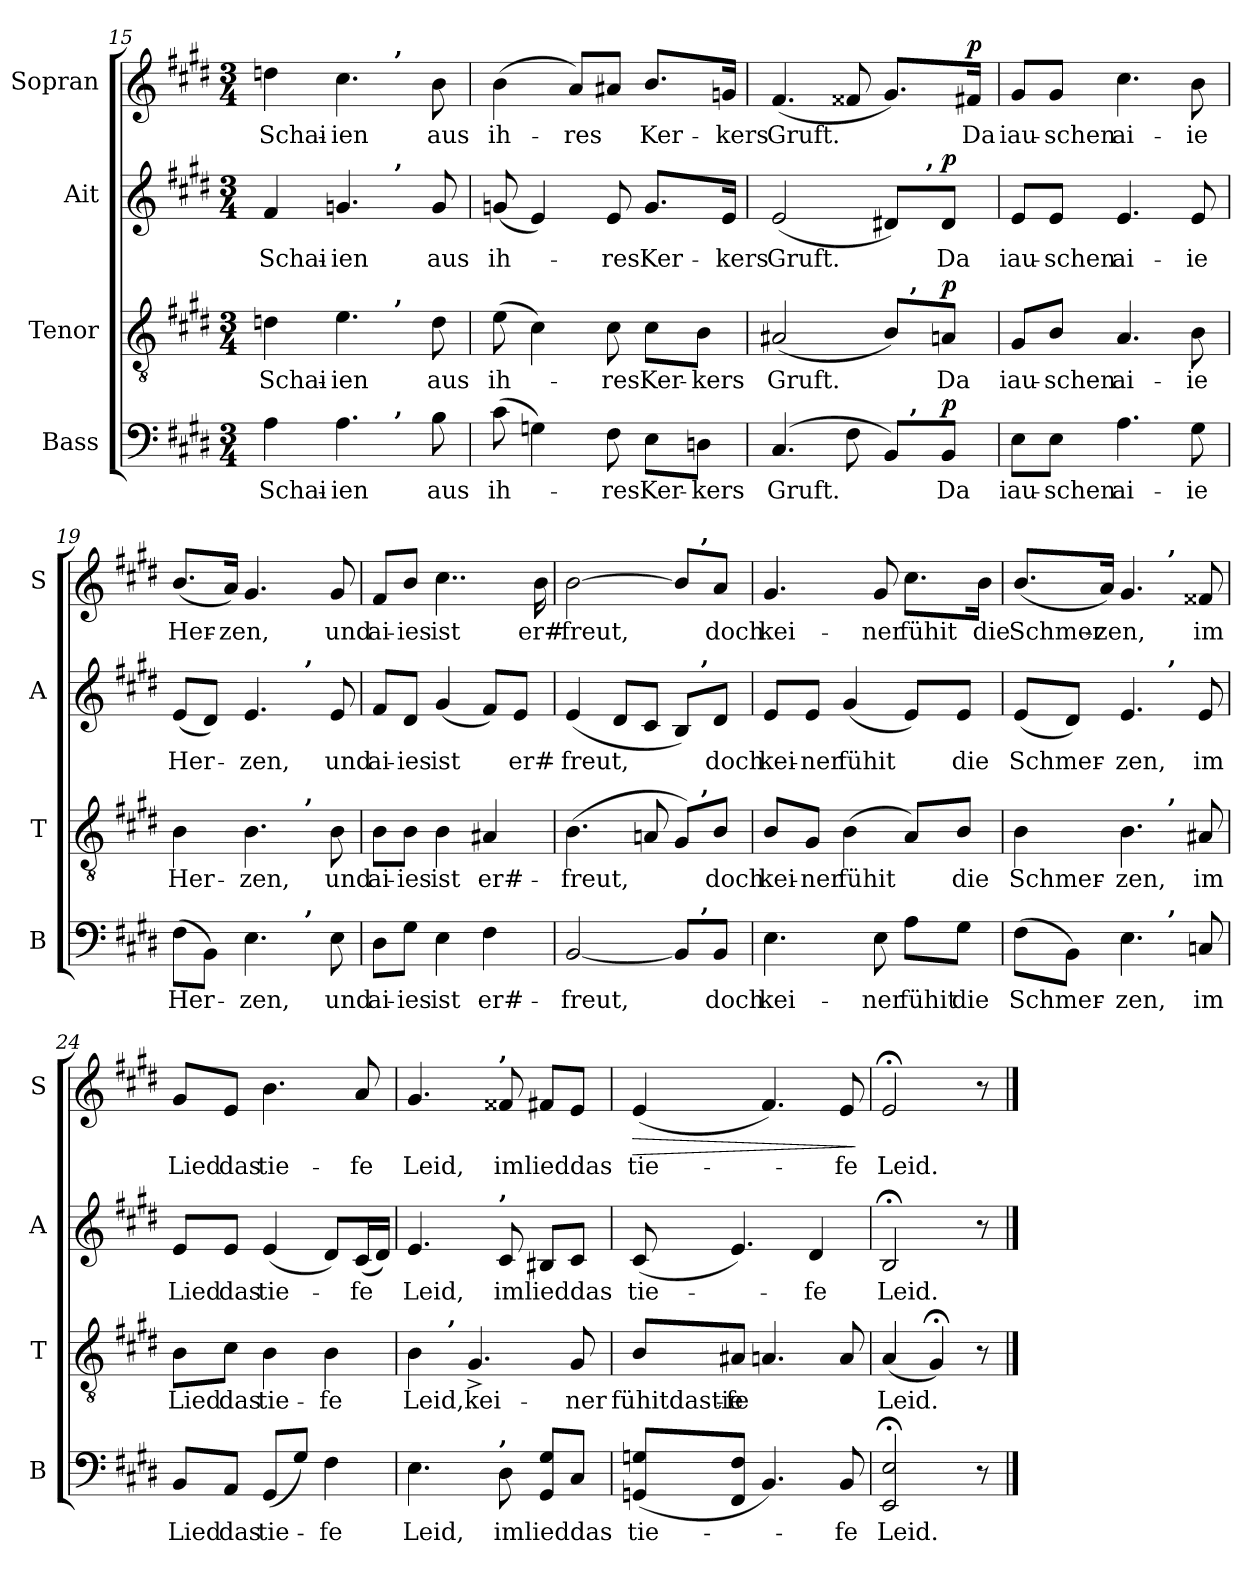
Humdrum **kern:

**kern	**text	**dynam	**kern	**text	**dynam	**kern	**text	**dynam	**kern	**text	**dynam
*part4	*part4	*part4	*part3	*part3	*part3	*part2	*part2	*part2	*part1	*part1	*part1
*staff4	*staff4	*staff4	*staff3	*staff3	*staff3	*staff2	*staff2	*staff2	*staff1	*staff1	*staff1
*I"Bass	*	*	*I"Tenor	*	*	*I"Ait	*	*	*I"Sopran	*	*
*I'B	*	*	*I'T	*	*	*I'A	*	*	*I'S	*	*
*clefF4	*	*	*clefGv2	*	*	*clefG2	*	*	*clefG2	*	*
*k[f#c#g#d#]	*	*	*k[f#c#g#d#]	*	*	*k[f#c#g#d#]	*	*	*k[f#c#g#d#]	*	*
*E:	*	*	*E:	*	*	*E:	*	*	*E:	*	*
*M3/4	*	*	*M3/4	*	*	*M3/4	*	*	*M3/4	*	*
=15	=15	=15	=15	=15	=15	=15	=15	=15	=15	=15	=15
!	!LO:LY:b	!	!	!LO:LY:b	!	!	!LO:LY:b	!	!	!LO:LY:b	!
*^	*	*	*^	*	*	*^	*	*	*^	*	*
4A\	2ryy	-Schai-	.	4dn\	2ryy	-Schai-	.	4f#/	2ryy	-Schai-	.	4ddn\	2ryy	-Schai-	.
!	!	!LO:LY:b:rj	!	!	!	!LO:LY:b:rj	!	!	!	!LO:LY:b:rj	!	!	!	!LO:LY:b:rj	!
4.A\	.	-ien	.	4.e\	.	-ien	.	4.gn/	.	-ien	.	4.cc#\	.	-ien	.
!	!	!	!	!	!	!	!	!	!	!	!	!	!LO:TX:a:B:t=,	!	!
!	!	!	!	!	!	!	!	!	!LO:TX:a:B:t=,	!	!	!	!	!	!
!	!	!	!	!	!LO:TX:a:B:t=,	!	!	!	!	!	!	!	!	!	!
!	!LO:TX:a:B:t=,	!	!	!	!	!	!	!	!	!	!	!	!	!	!
.	4ryy	.	.	.	4ryy	.	.	.	4ryy	.	.	.	4ryy	.	.
!	!	!LO:LY:b	!	!	!	!LO:LY:b	!	!	!	!LO:LY:b	!	!	!	!LO:LY:b	!
8B\	.	aus	.	8d\	.	aus	.	8g/	.	aus	.	8b\	.	aus	.
!!LO:PB:g=z
=16	=16	=16	=16	=16	=16	=16	=16	=16	=16	=16	=16	=16	=16	=16	=16
!	!	!LO:LY:b	!	!	!	!LO:LY:b	!	!	!	!LO:LY:b	!	!	!	!LO:LY:b	!
*v	*v	*	*	*	*	*	*	*v	*v	*	*	*v	*v	*	*
*	*	*	*v	*v	*	*	*	*	*	*	*	*
(>8c#\	ih-	.	(>8e\	ih-	.	(<8gn/	ih-	.	(<4b\	ih-	.
4Gn\)	.	.	4c#\)	.	.	4e/)	.	.	.	.	.
!	!	!	!	!	!	!	!	!	!	!LO:LY:b	!
.	.	.	.	.	.	.	.	.	8a/L)	-res	.
!	!LO:LY:b	!	!	!LO:LY:b	!	!	!LO:LY:b	!	!	!	!
8F#\	-res	.	8c#\	-res	.	8e/	-res	.	8a#X/J	.	.
!	!LO:LY:b	!	!	!LO:LY:b	!	!	!LO:LY:b	!	!	!LO:LY:b	!
8E\L	Ker-	.	8c#\L	Ker-	.	8.g/L	Ker-	.	8.b/L	Ker-	.
!	!LO:LY:b	!	!	!LO:LY:b	!	!	!	!	!	!	!
8Dn\J	-kers	.	8B\J	-kers	.	.	.	.	.	.	.
!	!	!	!	!	!	!	!LO:LY:b	!	!	!LO:LY:b	!
.	.	.	.	.	.	16e/Jk	-kers	.	16gn/Jk	-kers	.
=17	=17	=17	=17	=17	=17	=17	=17	=17	=17	=17	=17
!	!LO:LY:b	!	!	!LO:LY:b	!	!	!LO:LY:b	!	!	!LO:LY:b	!
*^	*	*	*^	*	*	*^	*	*	*	*	*
(<4.C#/	2ryy	Gruft.	.	(<2A#X/	2ryy	Gruft.	.	(<2e/	2ryy	Gruft.	.	(<4.f#/	Gruft.	.
8F#\	.	.	.	.	.	.	.	.	.	.	.	8f##X/	.	.
8BB/L)	16ryy	.	.	8B/L)	16ryy	.	.	8d#X/L)	16.ryy	.	.	8.g#/L)	.	.
!	!	!	!	!	!LO:TX:a:B:t=,	!	!	!	!	!	!	!	!	!
!	!LO:TX:a:B:t=,	!	!	!	!	!	!	!	!	!	!	!	!	!
.	8.ryy	.	.	.	8.ryy	.	.	.	.	.	.	.	.	.
!	!	!	!	!	!	!	!	!	!LO:TX:a:B:t=,	!	!	!	!	!
.	.	.	.	.	.	.	.	.	8ryy	.	.	.	.	.
!	!	!LO:LY:b	!LO:DY:a	!	!	!LO:LY:b	!LO:DY:a	!	!	!LO:LY:b	!LO:DY:a	!	!	!
8BB/J	.	Da	p	8An/J	.	Da	p	8d#/J	.	Da	p	.	.	.
!	!	!	!	!	!	!	!	!	!	!	!	!	!LO:LY:b	!LO:DY:a
.	.	.	.	.	.	.	.	.	.	.	.	16f#X/Jk	Da	p
.	.	.	.	.	.	.	.	.	32ryy	.	.	.	.	.
=18	=18	=18	=18	=18	=18	=18	=18	=18	=18	=18	=18	=18	=18	=18
!	!	!LO:LY:b	!	!	!	!LO:LY:b	!	!	!	!LO:LY:b	!	!	!LO:LY:b	!
*v	*v	*	*	*	*	*	*	*v	*v	*	*	*	*	*
*	*	*	*v	*v	*	*	*	*	*	*	*	*
8E\L	iau-	.	8G#/L	iau-	.	8e/L	iau-	.	8g#/L	iau-	.
!	!LO:LY:b	!	!	!LO:LY:b	!	!	!LO:LY:b	!	!	!LO:LY:b	!
8E\J	-schen	.	8B/J	-schen	.	8e/J	-schen	.	8g#/J	-schen	.
!	!LO:LY:b	!	!	!LO:LY:b	!	!	!LO:LY:b	!	!	!LO:LY:b	!
4.A\	ai-	.	4.A/	ai-	.	4.e/	ai-	.	4.cc#\	ai-	.
!	!LO:LY:b	!	!	!LO:LY:b	!	!	!LO:LY:b	!	!	!LO:LY:b	!
8G#\	-ie	.	8B\	-ie	.	8e/	-ie	.	8b\	-ie	.
=19	=19	=19	=19	=19	=19	=19	=19	=19	=19	=19	=19
!	!LO:LY:b	!	!	!LO:LY:b	!	!	!LO:LY:b	!	!	!LO:LY:b	!
*^	*	*	*^	*	*	*^	*	*	*	*	*
(>8F#\L	2ryy	Her-	.	4B\	2ryy	Her-	.	(<8e/L	2ryy	Her-	.	(<8.b/L	Her-	.
8BB\J)	.	.	.	.	.	.	.	8d#/J)	.	.	.	.	.	.
!	!	!	!	!	!	!	!	!	!	!	!	!	!LO:LY:b	!
.	.	.	.	.	.	.	.	.	.	.	.	16a/Jk)	-zen,	.
!	!	!LO:LY:b	!	!	!	!LO:LY:b	!	!	!	!LO:LY:b	!	!	!	!
4.E\	.	-zen,	.	4.B\	.	-zen,	.	4.e/	.	-zen,	.	4.g#/	.	.
.	32ryy	.	.	.	32ryy	.	.	.	32ryy	.	.	.	.	.
!	!	!	!	!	!	!	!	!	!LO:TX:a:B:t=,	!	!	!	!	!
!	!	!	!	!	!LO:TX:a:B:t=,	!	!	!	!	!	!	!	!	!
!	!LO:TX:a:B:t=,	!	!	!	!	!	!	!	!	!	!	!	!	!
.	8..ryy	.	.	.	8..ryy	.	.	.	8..ryy	.	.	.	.	.
!	!	!LO:LY:b	!	!	!	!LO:LY:b	!	!	!	!LO:LY:b	!	!	!LO:LY:b	!
8E\	.	und	.	8B\	.	und	.	8e/	.	und	.	8g#/	und	.
=20	=20	=20	=20	=20	=20	=20	=20	=20	=20	=20	=20	=20	=20	=20
!	!	!LO:LY:b	!	!	!	!LO:LY:b	!	!	!	!LO:LY:b	!	!	!LO:LY:b	!
*v	*v	*	*	*	*	*	*	*v	*v	*	*	*	*	*
*	*	*	*v	*v	*	*	*	*	*	*	*	*
8D#\L	ai-	.	8B\L	ai-	.	8f#/L	ai-	.	8f#/L	ai-	.
!	!LO:LY:b	!	!	!LO:LY:b	!	!	!LO:LY:b	!	!	!LO:LY:b	!
8G#\J	-ies	.	8B\J	-ies	.	8d#/J	-ies	.	8b/J	-ies	.
!	!LO:LY:b	!	!	!LO:LY:b	!	!	!LO:LY:b	!	!	!LO:LY:b	!
4E\	ist	.	4B\	ist	.	(<4g#/	ist	.	4..cc#\	ist	.
!	!LO:LY:b	!	!	!LO:LY:b	!	!	!	!	!	!	!
4F#\	er#-	.	4A#X/	er#-	.	8f#/L)	.	.	.	.	.
!	!	!	!	!	!	!	!LO:LY:b	!	!	!	!
.	.	.	.	.	.	8e/J	er#-	.	.	.	.
!	!	!	!	!	!	!	!	!	!	!LO:LY:b	!
.	.	.	.	.	.	.	.	.	16b\	er#-	.
!!LO:LB:g=z
=21	=21	=21	=21	=21	=21	=21	=21	=21	=21	=21	=21
!	!LO:LY:b	!	!	!LO:LY:b	!	!	!LO:LY:b	!	!	!LO:LY:b	!
*^	*	*	*^	*	*	*^	*	*	*^	*	*
[<2BB/	2ryy	-freut,	.	(<4.B\	2ryy	-freut,	.	(<4e/	2ryy	-freut,	.	[>2b\	2ryy	-freut,	.
.	.	.	.	.	.	.	.	8d#/L	.	.	.	.	.	.	.
.	.	.	.	8An/	.	.	.	8c#/J	.	.	.	.	.	.	.
8BB/L]	16.ryy	.	.	8G#/L)	16.ryy	.	.	8B/L)	16.ryy	.	.	8b/L]	16.ryy	.	.
!	!	!	!	!	!	!	!	!	!	!	!	!	!LO:TX:a:B:t=,	!	!
!	!	!	!	!	!	!	!	!	!LO:TX:a:B:t=,	!	!	!	!	!	!
!	!	!	!	!	!LO:TX:a:B:t=,	!	!	!	!	!	!	!	!	!	!
!	!LO:TX:a:B:t=,	!	!	!	!	!	!	!	!	!	!	!	!	!	!
.	8ryy	.	.	.	8ryy	.	.	.	8ryy	.	.	.	8ryy	.	.
!	!	!LO:LY:b	!	!	!	!LO:LY:b	!	!	!	!LO:LY:b	!	!	!	!LO:LY:b	!
8BB/J	.	doch	.	8B/J	.	doch	.	8d#/J	.	doch	.	8a/J	.	doch	.
.	32ryy	.	.	.	32ryy	.	.	.	32ryy	.	.	.	32ryy	.	.
=22	=22	=22	=22	=22	=22	=22	=22	=22	=22	=22	=22	=22	=22	=22	=22
!	!	!LO:LY:b	!	!	!	!LO:LY:b	!	!	!	!LO:LY:b	!	!	!	!LO:LY:b	!
*v	*v	*	*	*	*	*	*	*v	*v	*	*	*v	*v	*	*
*	*	*	*v	*v	*	*	*	*	*	*	*	*
4.E\	kei-	.	8B/L	kei-	.	8e/L	kei-	.	4.g#/	kei-	.
!	!	!	!	!LO:LY:b:rj	!	!	!LO:LY:b:rj	!	!	!	!
.	.	.	8G#/J	-ner	.	8e/J	-ner	.	.	.	.
!	!	!	!	!LO:LY:b	!	!	!LO:LY:b	!	!	!	!
.	.	.	(<4B\	fühit	.	(<4g#/	fühit	.	.	.	.
!	!LO:LY:b	!	!	!	!	!	!	!	!	!LO:LY:b	!
8E\	-ner	.	.	.	.	.	.	.	8g#/	-ner	.
!	!LO:LY:b	!	!	!	!	!	!	!	!	!LO:LY:b	!
8A\L	fühit	.	8A/L)	.	.	8e/L)	.	.	8.cc#\L	fühit	.
!	!LO:LY:b	!	!	!LO:LY:b	!	!	!LO:LY:b	!	!	!	!
8G#\J	die	.	8B/J	die	.	8e/J	die	.	.	.	.
!	!	!	!	!	!	!	!	!	!	!LO:LY:b	!
.	.	.	.	.	.	.	.	.	16b\Jk	die	.
=23	=23	=23	=23	=23	=23	=23	=23	=23	=23	=23	=23
!	!LO:LY:b	!	!	!LO:LY:b	!	!	!LO:LY:b	!	!	!LO:LY:b	!
*^	*	*	*^	*	*	*^	*	*	*^	*	*
(>8F#\L	2ryy	Schmer-	.	4B\	2ryy	Schmer-	.	(<8e/L	2ryy	Schmer-	.	(<8.b/L	2ryy	Schmer-	.
8BB\J)	.	.	.	.	.	.	.	8d#/J)	.	.	.	.	.	.	.
!	!	!	!	!	!	!	!	!	!	!	!	!	!	!LO:LY:b	!
.	.	.	.	.	.	.	.	.	.	.	.	16a/Jk)	.	-zen,	.
!	!	!LO:LY:b	!	!	!	!LO:LY:b	!	!	!	!LO:LY:b	!	!	!	!	!
4.E\	.	-zen,	.	4.B\	.	-zen,	.	4.e/	.	-zen,	.	4.g#/	.	.	.
!	!	!	!	!	!	!	!	!	!	!	!	!	!LO:TX:a:B:t=,	!	!
!	!	!	!	!	!	!	!	!	!LO:TX:a:B:t=,	!	!	!	!	!	!
!	!	!	!	!	!LO:TX:a:B:t=,	!	!	!	!	!	!	!	!	!	!
!	!LO:TX:a:B:t=,	!	!	!	!	!	!	!	!	!	!	!	!	!	!
.	4ryy	.	.	.	4ryy	.	.	.	4ryy	.	.	.	4ryy	.	.
!	!	!LO:LY:b	!	!	!	!LO:LY:b	!	!	!	!LO:LY:b	!	!	!	!LO:LY:b	!
8Cn/	.	im	.	8A#X/	.	im	.	8e/	.	im	.	8f##X/	.	im	.
=24	=24	=24	=24	=24	=24	=24	=24	=24	=24	=24	=24	=24	=24	=24	=24
!	!	!	!	!	!	!	!	!	!	!	!	!LO:TX:a:i:t=ritard.	!	!	!
!	!	!LO:LY:b	!	!	!	!LO:LY:b	!	!	!	!LO:LY:b	!	!	!	!LO:LY:b	!
*v	*v	*	*	*	*	*	*	*v	*v	*	*	*v	*v	*	*
*	*	*	*v	*v	*	*	*	*	*	*	*	*
8BB/L	Lied	.	8B\L	Lied	.	8e/L	Lied	.	8g#/L	Lied	.
!	!LO:LY:b	!	!	!LO:LY:b	!	!	!LO:LY:b	!	!	!LO:LY:b	!
8AA/J	das	.	8c#\J	das	.	8e/J	das	.	8e/J	das	.
!	!LO:LY:b	!	!	!LO:LY:b	!	!	!LO:LY:b	!	!	!LO:LY:b	!
(<8GG#/L	tie-	.	4B\	tie-	.	(<4e/	tie-	.	4.b\	tie-	.
8G#/J)	.	.	.	.	.	.	.	.	.	.	.
!	!LO:LY:b	!	!	!LO:LY:b	!	!	!	!	!	!	!
4F#\	-fe	.	4B\	-fe	.	8d#/L)	.	.	.	.	.
!	!	!	!	!	!	!	!LO:LY:b	!	!	!LO:LY:b	!
.	.	.	.	.	.	(<16c#/L	-fe	.	8a/	-fe	.
.	.	.	.	.	.	16d#/JJ)	.	.	.	.	.
!!LO:LB:g=z
=25	=25	=25	=25	=25	=25	=25	=25	=25	=25	=25	=25
!	!LO:LY:b	!	!	!LO:LY:b	!	!	!LO:LY:b	!	!	!LO:LY:b	!
*	*	*	*^	*	*	*	*	*	*	*	*
4.E\	Leid,	.	4B\	8.ryy	Leid,kei-	.	4.e/	Leid,	.	4.g#/	Leid,	.
!	!	!	!	!LO:TX:a:B:t=,	!	!	!	!	!	!	!	!
.	.	.	.	2ryy	.	.	.	.	.	.	.	.
.	.	.	4.G#^</	.	.	.	.	.	.	.	.	.
!	!	!	!	!	!	!	!	!	!	!LO:TX:a:B:t=,	!	!
!	!	!	!	!	!	!	!LO:TX:a:B:t=,	!	!	!	!	!
!LO:TX:a:B:t=,	!	!	!	!	!	!	!	!	!	!	!	!
!	!LO:LY:b	!	!	!	!	!	!	!LO:LY:b	!	!	!LO:LY:b	!
8D#\	imlieddas	.	.	.	.	.	8c#/	imlieddas	.	8f##X/	imlieddas	.
8GG#/ 8G#/L	.	.	.	.	.	.	8B#X/L	.	.	8f#X/L	.	.
!	!	!	!	!	!LO:LY:b	!	!	!	!	!	!	!
8C#/J	.	.	8G#/	.	-ner	.	8c#/J	.	.	8e/J	.	.
.	.	.	.	16ryy	.	.	.	.	.	.	.	.
=26	=26	=26	=26	=26	=26	=26	=26	=26	=26	=26	=26	=26
!	!LO:LY:b	!	!	!	!LO:LY:b	!	!	!LO:LY:b	!	!	!LO:LY:b	!LO:HP:b
*	*	*	*v	*v	*	*	*	*	*	*	*	*
(<8GGn/ 8Gn/L	tie-	.	8B/L	fühitdastie-	.	(<8c#/	tie-	.	(<4e/	tie-	>
!	!	!	!	!LO:LY:b	!	!	!	!	!	!	!
8FF#/ 8F#/J	.	.	8A#X/J	-fe	.	4.e/)	.	.	.	.	.
4.BB/)	.	.	4.An/	.	.	.	.	.	4.f#/)	.	.
!	!	!	!	!	!	!	!LO:LY:b	!	!	!	!
.	.	.	.	.	.	4d#/	-fe	.	.	.	.
!	!LO:LY:b	!	!	!	!	!	!	!	!	!LO:LY:b	!
8BB/	-fe	.	8A/	.	.	.	.	.	8e/	-fe	.
.	.	.	.	.	.	.	.	.	.	.	]
=27	=27	=27	=27	=27	=27	=27	=27	=27	=27	=27	=27
!	!LO:LY:b	!	!	!LO:LY:b	!	!	!LO:LY:b	!	!	!LO:LY:b	!
2EE/; 2E/;	Leid.	.	(<4A/	Leid.	.	2B;/	Leid.	.	2e;/	Leid.	.
.	.	.	4G#;/)	.	.	.	.	.	.	.	.
8r	.	.	8r	.	.	8r	.	.	8r	.	.
==	==	==	==	==	==	==	==	==	==	==	==
*-	*-	*-	*-	*-	*-	*-	*-	*-	*-	*-	*-
